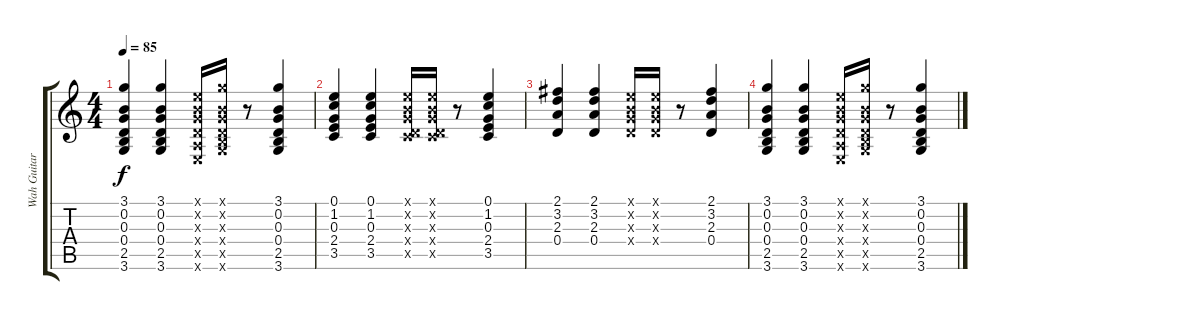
\track ("Wah Guitar" "Wah Guitar") {instrument electricguitarjazz}
\staff {score tabs}
\tuning (E4 B3 G3 D3 A2 E2) {hide}
\ts (4 4)
\tempo 85
\clef g2
\ks c
(3.1 0.2 0.3 0.4 2.5 3.6).4{dy f} (3.1 0.2 0.3 0.4 2.5 3.6).4 (0.1{x} 0.2{x} 0.3{x} 0.4{x} 0.5{x} 0.6{x}).16 (3.1{x} 0.2{x} 0.3{x} 0.4{x} 2.5{x} 3.6{x}).16 r.8 (3.1 0.2 0.3 0.4 2.5 3.6).4 |
(0.1 1.2 0.3 2.4 3.5).4 (0.1 1.2 0.3 2.4 3.5).4 (0.1{x} 0.2{x} 0.3{x} 0.4{x} 3.5{x}).16 (0.1{x} 0.2{x} 0.3{x} 0.4{x} 3.5{x}).16 r.8 (0.1 1.2 0.3 2.4 3.5).4 |
(2.1 3.2 2.3 0.4).4 (2.1 3.2 2.3 0.4).4 (0.1{x} 0.2{x} 0.3{x} 0.4{x}).16 (0.1{x} 0.2{x} 0.3{x} 0.4{x}).16 r.8 (2.1 3.2 2.3 0.4).4 |
(3.1 0.2 0.3 0.4 2.5 3.6).4 (3.1 0.2 0.3 0.4 2.5 3.6).4 (0.1{x} 0.2{x} 0.3{x} 0.4{x} 0.5{x} 0.6{x}).16 (3.1{x} 0.2{x} 0.3{x} 0.4{x} 2.5{x} 3.6{x}).16 r.8 (3.1 0.2 0.3 0.4 2.5 3.6).4
